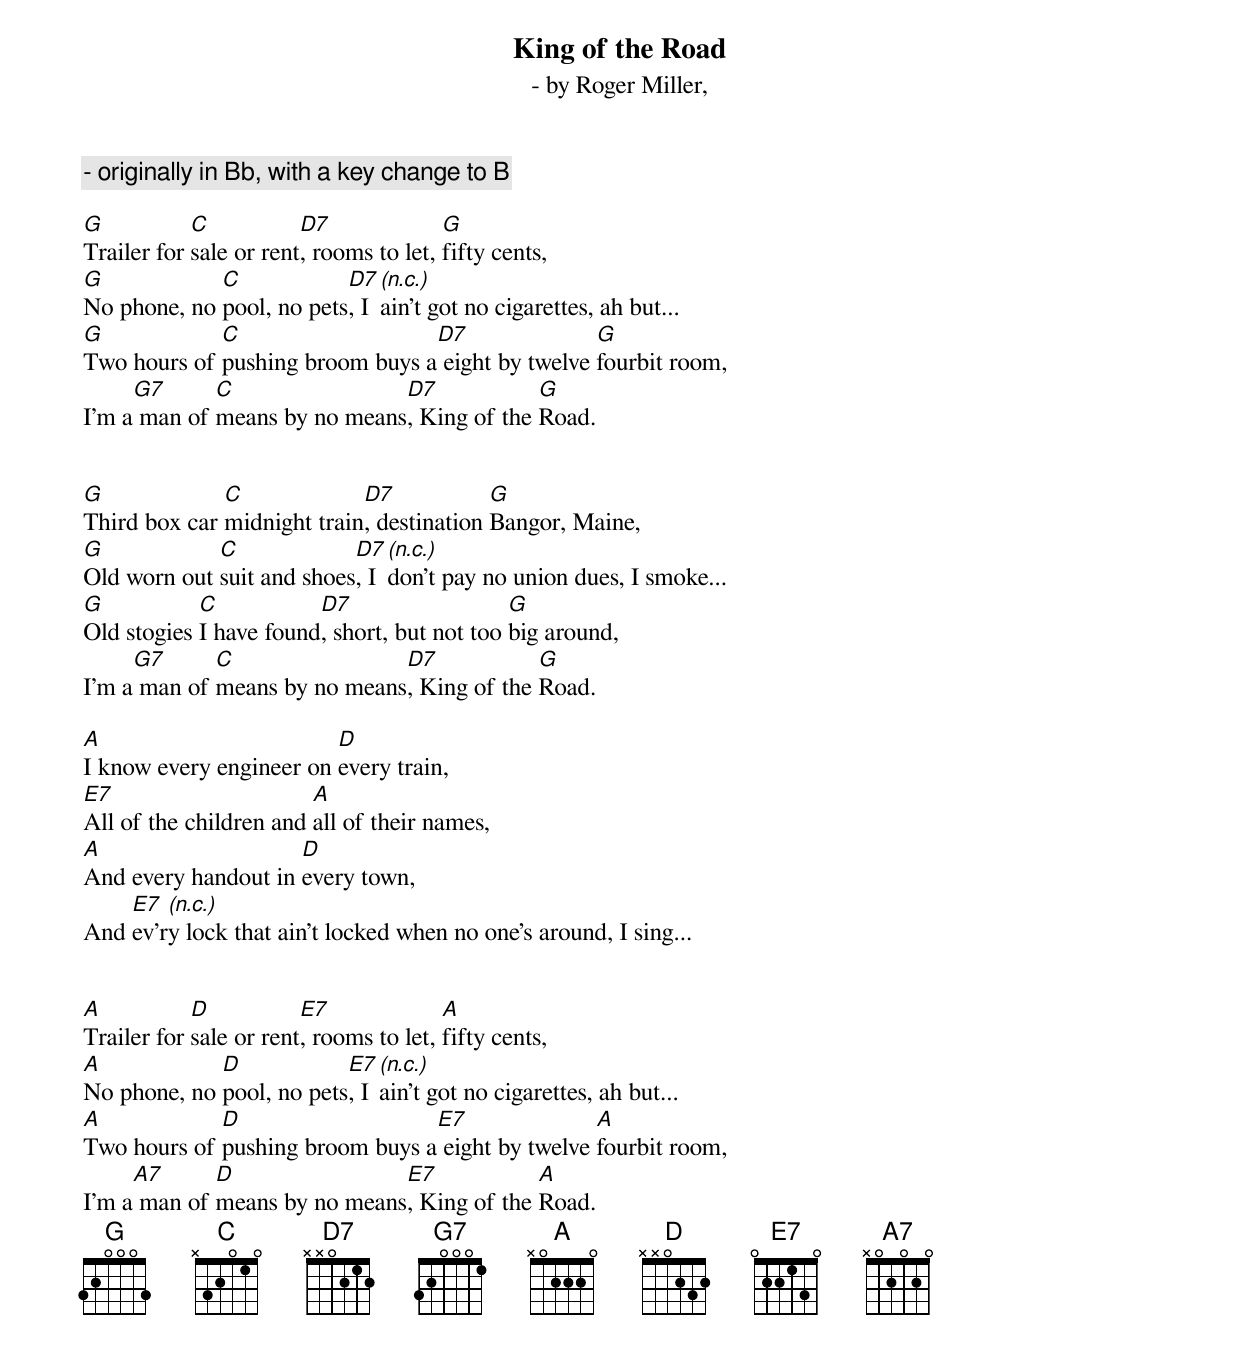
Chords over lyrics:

King of the Road
 - by Roger Miller,
 - originally in Bb, with a key change to B

G           C           D7              G
Trailer for sale or rent, rooms to let, fifty cents,
G            C            D7  (n.c.)
No phone, no pool, no pets, I ain't got no cigarettes, ah but...
G            C                   D7               G
Two hours of pushing broom buys a eight by twelve fourbit room,
     G7      C                D7            G
I'm a man of means by no means, King of the Road.


G             C             D7            G
Third box car midnight train, destination Bangor, Maine,
G            C             D7  (n.c.)
Old worn out suit and shoes, I don't pay no union dues, I smoke...
G           C           D7                   G
Old stogies I have found, short, but not too big around,
     G7      C                D7            G
I'm a man of means by no means, King of the Road.

A                        D
I know every engineer on every train,
E7                      A
All of the children and all of their names,
A                    D
And every handout in every town,
    E7  (n.c.)
And ev'ry lock that ain't locked when no one's around, I sing...


A           D           E7              A
Trailer for sale or rent, rooms to let, fifty cents,
A            D            E7  (n.c.)
No phone, no pool, no pets, I ain't got no cigarettes, ah but...
A            D                   E7               A
Two hours of pushing broom buys a eight by twelve fourbit room,
     A7      D                E7            A
I'm a man of means by no means, King of the Road.
